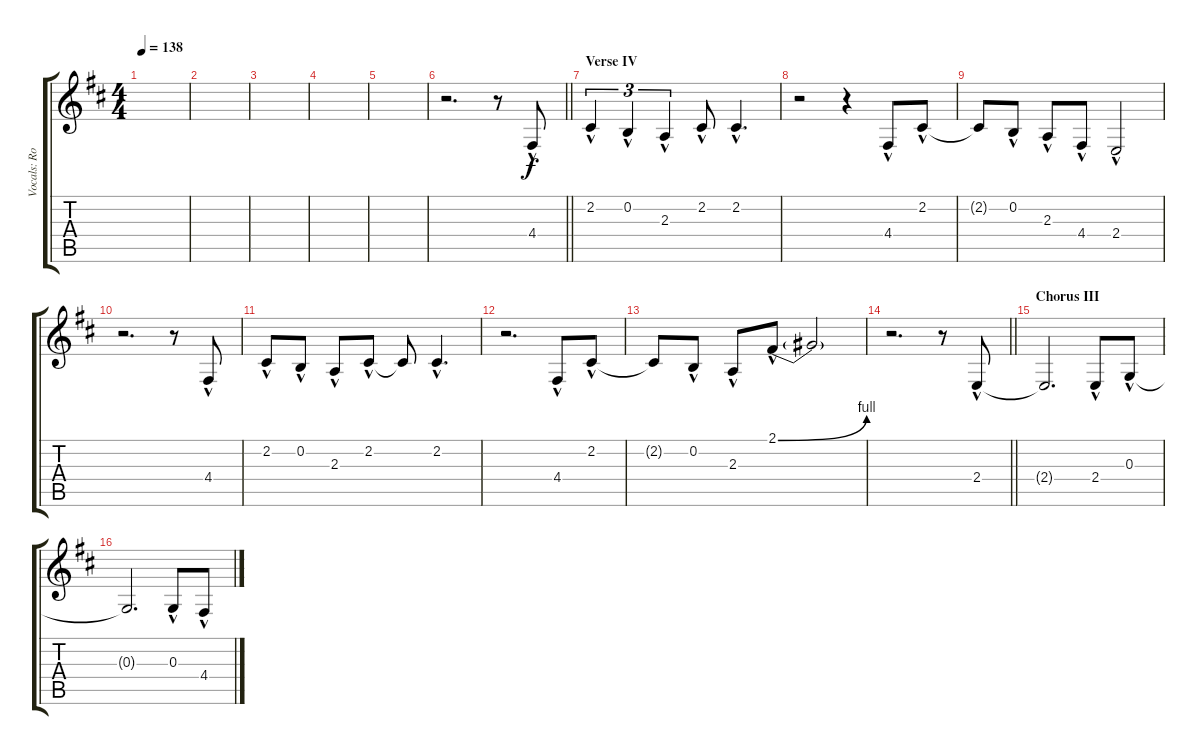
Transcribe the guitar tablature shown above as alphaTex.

\track ("Vocals: Rob" "Vocals: Ro") {instrument lead2sawtooth}
\staff {score tabs}
\tuning (E4 B3 G3 D3 A2 E2) {hide}
\ts (4 4)
\tempo 138
\clef g2
\ks d
|
|
|
|
|
\barLineRight lightlight
r.2{d} r.8 4.4{hac}.8 |
\section ("" "Verse IV")
2.2{hac}.4{tu (3 2)} 0.2{hac}.4{tu (3 2)} 2.3{hac}.4{tu (3 2)} 2.2{hac}.8 2.2{hac}.4{d} |
r.2 r.4 4.4{hac}.8 2.2{hac}.8 |
2.2{t}.8 0.2{hac}.8 2.3{hac}.8 4.4{hac}.8 2.4{hac}.2 |
r.2{d} r.8 4.4{hac}.8 |
2.2{hac}.8 0.2{hac}.8 2.3{hac}.8 2.2{hac}.8 2.2{t}.8 2.2{hac}.4{d} |
r.2{d} 4.4{hac}.8 2.2{hac}.8 |
2.2{t}.8 0.2{hac}.8 2.3{hac}.8 2.1{be (bend 0 0 60 4) hac}.8 2.1{t}.2 |
\barLineRight lightlight
r.2{d} r.8 2.4{hac}.8 |
\section ("" "Chorus III")
2.4{t}.2{d} 2.4{hac}.8 0.3{hac}.8 |
0.3{t}.2{d} 0.3{hac}.8 4.4{hac}.8
